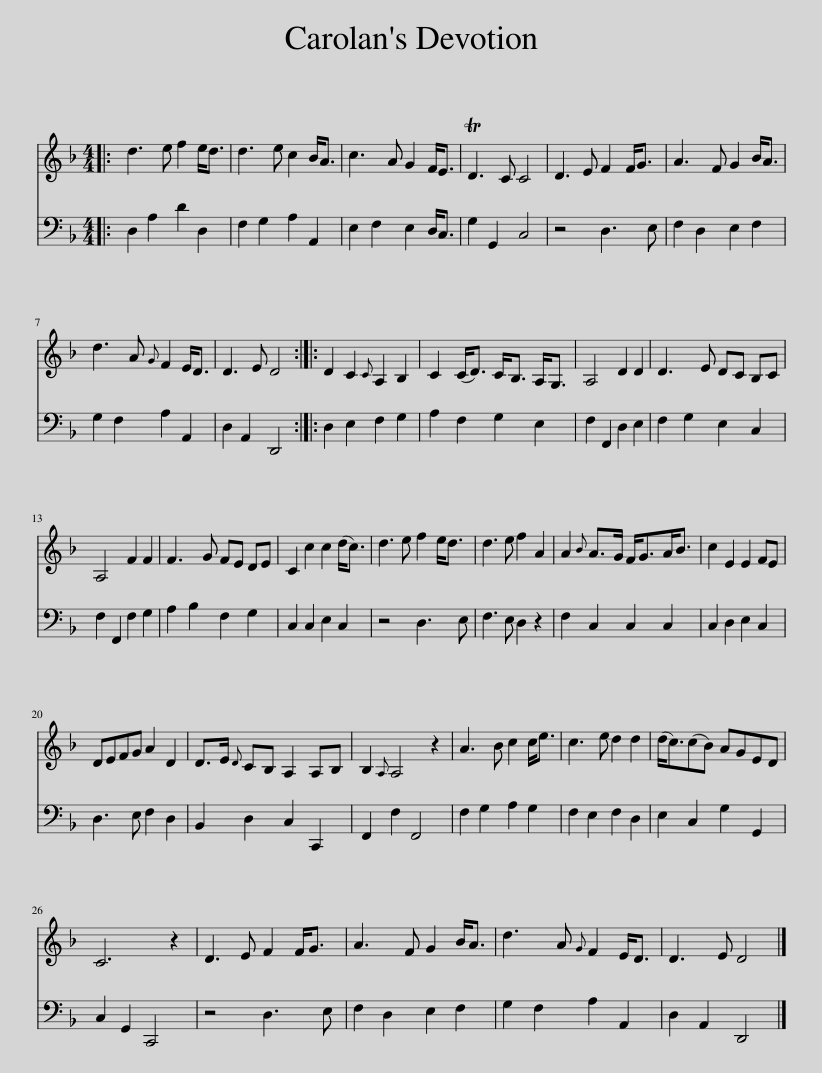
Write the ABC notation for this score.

X:1
%%score 1 2
L:1/8
M:4/4
I:linebreak $
K:Dmin
V:1 treble
V:2 bass
V:1
|: d3 e f2 e<d | d3 e c2 B<A | c3 A G2 F<E | TD3 C C4 | D3 E F2 F<G | %5
 A3 F G2 B<A |$ d3 A{G} F2 E<D | D3 E D4 :: D2 C2{C} A,2 B,2 | C2 (C<D) C<B, A,<G, | %10
 A,4 D2 D2 | D3 E DC B,C |$ A,4 F2 F2 | F3 G FE DE | C2 c2 c2 (d<c) | %15
 d3 e f2 e<d | d3 e f2 A2 | A2{B} A>G F<GA<B | c2 E2 E2 FE |$ DEFG A2 D2 | %20
 D>E{D} CB, A,2 A,B, | B,2{A,} A,4 z2 | A3 B c2 c<e | c3 e d2 d2 | (d<c)(cB) AGED |$ %25
 C6 z2 | D3 E F2 F<G | A3 F G2 B<A | d3 A{G} F2 E<D | D3 E D4 |] %30
V:2
|: D,2 A,2 D2 D,2 | F,2 G,2 A,2 A,,2 | E,2 F,2 E,2 D,<C, | G,2 G,,2 C,4 | z4 D,3 E, | %5
 F,2 D,2 E,2 F,2 |$ G,2 F,2 A,2 A,,2 | D,2 A,,2 D,,4 :: D,2 E,2 F,2 G,2 | A,2 F,2 G,2 E,2 | %10
 F,2 F,,2 D,2 E,2 | F,2 G,2 E,2 C,2 |$ F,2 F,,2 F,2 G,2 | A,2 B,2 F,2 G,2 | C,2 C,2 E,2 C,2 | %15
 z4 D,3 E, | F,3 E, D,2 z2 | F,2 C,2 C,2 C,2 | C,2 D,2 E,2 C,2 |$ D,3 E, F,2 D,2 | %20
 B,,2 D,2 C,2 C,,2 | F,,2 F,2 F,,4 | F,2 G,2 A,2 G,2 | F,2 E,2 F,2 D,2 | E,2 C,2 G,2 G,,2 |$ %25
 C,2 G,,2 C,,4 | z4 D,3 E, | F,2 D,2 E,2 F,2 | G,2 F,2 A,2 A,,2 | D,2 A,,2 D,,4 |] %30
